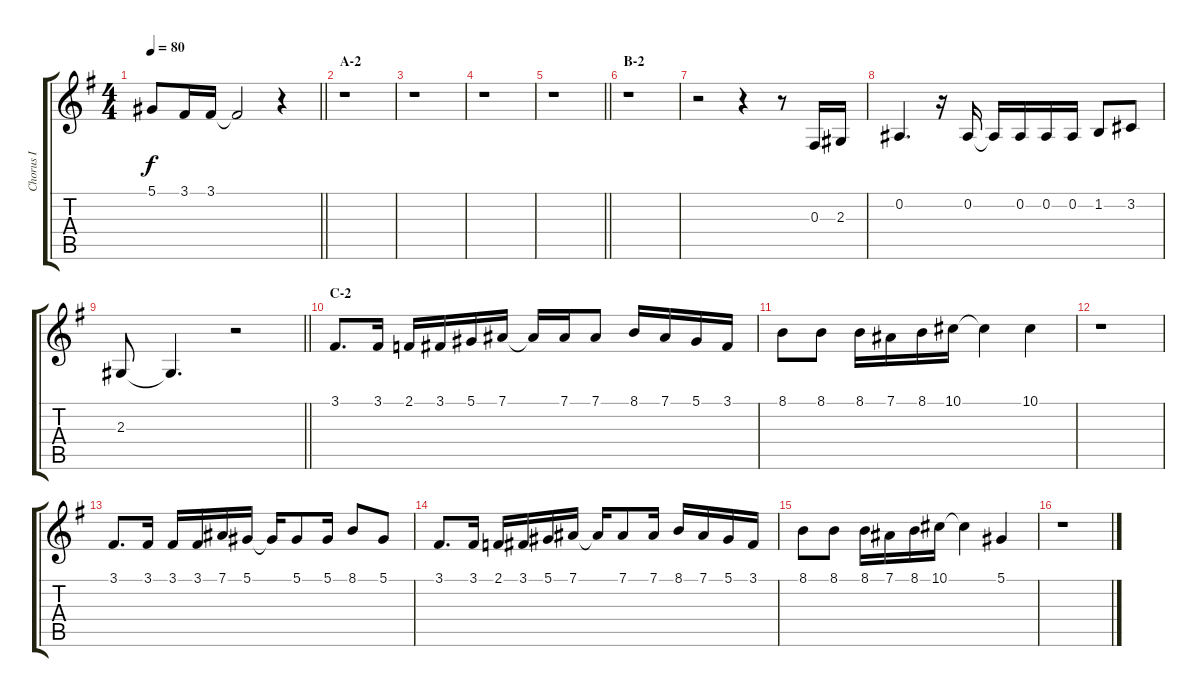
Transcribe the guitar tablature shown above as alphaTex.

\track ("Chorus I" "Chorus I") {instrument voiceoohs}
\staff {score tabs}
\tuning (Eb4 Bb3 Gb3 Db3 Ab2 Eb2) {hide}
\ts (4 4)
\tempo 80
\clef g2
\barLineRight lightlight
\ks g
5.1.8{dy f} 3.1.16 3.1.16 3.1{t}.2 r.4 |
\section ("" "A-2")
r.1 |
r.1 |
r.1 |
\barLineRight lightlight
r.1 |
\section ("" "B-2")
r.1 |
r.2 r.4 r.8 0.3.16 2.3.16 |
0.2.4{d} r.16 0.2.16 0.2{t}.16 0.2.16 0.2.16 0.2.16 1.2.8 3.2.8 |
\barLineRight lightlight
2.3.8 2.3{t}.4{d} r.2 |
\section ("" "C-2")
3.1.8{d} 3.1.16 2.1.16 3.1.16 5.1.16 7.1.16 7.1{t}.16 7.1.16 7.1.8 8.1.16 7.1.16 5.1.16 3.1.16 |
8.1.8 8.1.8 8.1.16 7.1.16 8.1.16 10.1.16 10.1{t}.4 10.1.4 |
r.1 |
3.1.8{d} 3.1.16 3.1.16 3.1.16 7.1.16 5.1.16 5.1{t}.16 5.1.8 5.1.16 8.1.8 5.1.8 |
3.1.8{d} 3.1.16 2.1.16 3.1.16 5.1.16 7.1.16 7.1{t}.16 7.1.8 7.1.16 8.1.16 7.1.16 5.1.16 3.1.16 |
8.1.8 8.1.8 8.1.16 7.1.16 8.1.16 10.1.16 10.1{t}.4 5.1.4 |
r.1
